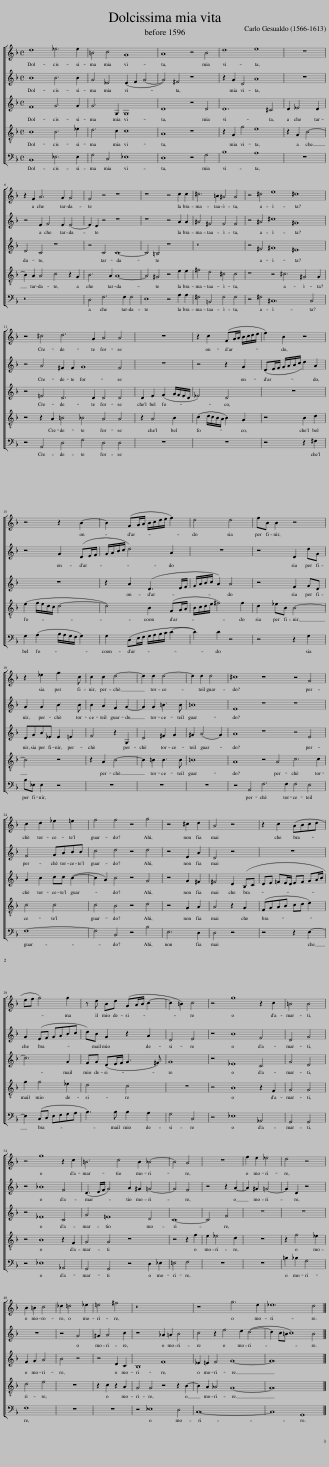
X:1
%%score [ 1 2 3 4 5 ]
L:1/8
Q:1/2=67
M:4/4
I:linebreak $
K:F
V:1 treble
V:2 treble
V:3 treble
V:4 treble-8
V:5 bass
V:1
 d8 _e6 e2 | =B4 c4 G8 | A8 z4 B4 | d8 e8 | z8 |$ %5
 z2 F2 A6 G2 G4 | F4 z4 z8 | z8 z4 c2 c2 | ^c6 =B2 ^A4 A4 | z4 ^c4 e8 ^c8 |$ %10
 z4 ^c4 d6 G2 A4 A4 | z8 | z2 c2 (FG/A/ B/c/d/e/ | f2) B2 z4 |$ z4 z2 B2- | %15
 B2 (FG/A/ B/c/d/e/ f2) | d4 d4 | fB B2 z4 |$ z2 _e2 g3 c | c2 c2 d4- | %20
 d2 d2 d4- | d2 d2 d4 | ^c8 z8 z4 G4 |$ c2 d2 _e2 =e2 | f4 f4 z4 g4 | %25
 z4 ^c2 d2 | A4 z4 | z2 c2 (ABcd |$ ef g4) g2 | z d Bd (GA/B/ c2- | %30
 c2 =B2) c4 | z4 g8 z2 c2 | =B4 B4 |$ z4 g8 z2 c2 | =B6 c4 B2 _B4- | %35
 B4 A4 | z8 | f2 e2 _e4 | d4 z4 |$ B2 =B2 c4 | %40
 _d2 =d4 _e2 | =e4 ^f4 | z16 | z8 g6 e2 | _e12 d4 |] %45
V:2
 B8 B6 B2 | G4 _E4 (E2 F2 G4- | G4) ^F4 z8 | z2 G2 D4 A8 | z8 |$ %5
 z4 E2 F4 E2 E4- | E2 D2 z4 z8 | z8 z4 A2 A2 | ^A4 ^F4 F4 F4 | z4 ^A4 ^c8 ^G8 |$ %10
 z4 A4 ^F2 F2 G8 F4 | z8 | z4 z2 G2 | (DE/F/ G/A/B/c/ d2) A2 |$ z4 G2 (DE/F/ | %15
 G/A/B/c/ d4) A2 | z8 | z4 D2 dG |$ G2 G2 B3 B | B2 A2 F2 G2- | %20
 G2 G2 =B3 B | =B8 | E8 z8 z8 |$ F4 GABB | c4 d4 z4 d4 | %25
 z4 E2 A2 | D4 z4 | z8 |$ G2 (EF GABc | d)B G2 z2 A2 | %30
 D4 E4 | z4 B8 F4 | D4 G4 |$ z4 _B8 F4 | (D3 E/F/ G4) A2 ^G2 =G4- | %35
 G4 F4 | z4 z2 A2- | A2 ^G2 =G4- | G2 D2 z4 |$ z8 | %40
 z4 G4 | ^G2 A4 c2 | z8 _A2 =A2 B4 | c4 z2 f4 e2 (d4- | d2 c=B c8) B4 |] %45
V:3
 F8 G6 G2 | G6 G,2 G,8 | D8 z4 D4 | D12 ^C4 | D2 _E4 D2 |$ %5
 D4 C4 z8 | z4 C4 C8- | C4 =B,4 z8 | z16 | z4 ^F4 ^G8 ^E8 |$ %10
 z4 =E4 D6 D2 D4 D4 | D2 E2 (F2 G/F/E/D/ | _E4) D4 | z8 |$ z8 | %15
 z2 A2 (D3 E/F/ | G/A/B/c/ A2) A4 | z4 F2 GD |$ DGB_E E2 =E2 | F4 z2 G,2 | %20
 D4 ^F2 G2 | ^G2 (A4 G2) | A8 z8 z4 E4 |$ A2 B2 cc (B2- | B2 A2) B4 z4 G4 | %25
 z4 G2 ^F2 | ^F4 D2 (B,C | DE =FE/D/ EF GA/B/ |$ c6) G2 | FG (DE/F/ G3 ^F) | %30
 G8 | z4 _E8 C4 | G4 D4 |$ z4 _E8 C4 | G4 =E8 D4 | %35
 C8- | C4 F4 | z8 | z8 |$ F2 G2 A4 | %40
 B4 z4 | z4 D2 C2 | B,8 F8 | _E2 =E2 F4 G8- | G16 |] %45
V:4
 B8 B6 _e2 | d6 c2 c8 | A8 z8 | z2 G2 g4 e8 | z2 G2 B4- |$ %5
 B2 A2 A4 c4 z2 G2 | B6 A2 A8- | A4 ^G4 z4 e2 e2 | ^f4 d4 ^c4 c4 | z8 z4 ^c6 ^G4 G2 |$ %10
 z4 z2 A2 =B4 _B4 A4 A4 | z2 A4 B2 | (c2 d/c/B/A/ B2) G2 | z4 B2 d2 |$ (e2 f/e/d/c/ d4- | %15
 d4) B2 (FG/A/ | B/c/d/e/ ^f4) f2 | d2 _eB B4- |$ B4 z4 | z2 A2 B4- | %20
 B2 =B2 B3 B | =B8 | A8 z4 A4 c6 c2 |$ c4 c4 | c4 B4 z4 d4 | %25
 z4 G2 A2 | A4 z2 G2 | (FGAB cd e2) |$ g2 g4 _e2 | d4 c4 | %30
 z8 | z4 B8 z2 F2 | G4 G4 |$ z4 B8 z2 F2 | G4 G4 z8 | %35
 z4 z2 f2 | e2 _e4 d2 | z8 | z2 f4 _e2 |$ d4 f4 | %40
 z8 | z2 c2 z2 A2 | G4 G4 z4 z2 B2- | B2 A2 _A4 G8- | G16 |] %45
V:5
 B,,8 _E,6 E,2 | G,4 C,4 _E,8 | D,8 z4 G,4 | B,8 A,8 | z8 |$ %5
 z16 | D,4 F,6 F,2 F,4 | E,8 z4 A,2 A,2 | ^F,4 =B,,4 F,4 F,4 | z4 ^F,4 ^C,12 C,4 |$ %10
 z4 A,,4 D,4 G,4 D,4 D,4 | z8 | z8 | z4 z2 ^F,2 |$ G,2 (A,2 B,/A,/G,/F,/ G,2) | %15
 G,2 (D,E,/F,/ G,/A,/B,/C/ D2- | D2) D2 z4 | z4 z2 G,2 |$ B,_E, E,2 z4 | z8 | %20
 z8 | z8 | z4 A,,4 F,6 F,2 F,4 E,4 |$ F,8- | F,4 B,,4 z4 B,4 | %25
 E,6 D,2 | D,4 z4 | z4 z2 E,2- |$ E,2 (C,D, E,F,G,A, | B,3) B, B,2 A,2 | %30
 G,4 C,4 | z4 _E,8 _A,,4 | G,,4 G,,4 |$ z4 _E,8 _A,,4 | G,,4 G,,4 z4 D,2 _E,2 | %35
 =E,4 F,4 | z8 | z8 | =B,2 _B,2 G,4 |$ F,8 | %40
 z8 | z8 | z4 _E,8 D,4 | C,16- | C,8 G,,8 |] %45
